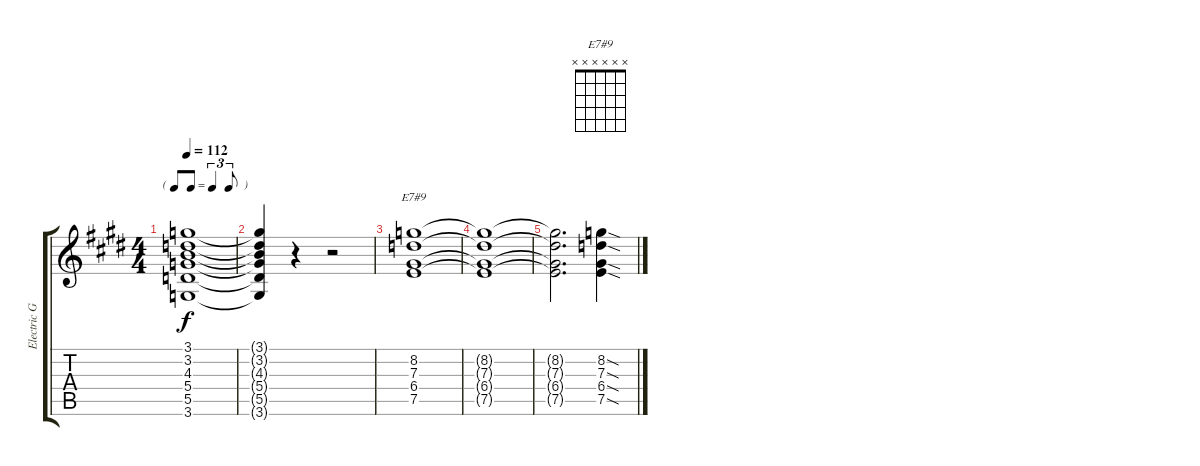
\track ("Electric Guitar" "Electric G") {instrument overdrivenguitar}
\staff {score tabs}
\tuning (E4 B3 G3 D3 A2 E2) {hide}
\chord ("E7#9" x x x x x x)
\ts (4 4)
\tf triplet8th
\tempo 112
\clef g2
\ks e
(3.1{t} 3.2{t} 4.3{t} 5.4{t} 5.5{t} 3.6{t}).1{dy f} |
(3.1{t} 3.2{t} 4.3{t} 5.4{t} 5.5{t} 3.6{t}).4 r.4 r.2 |
(8.2 7.3 6.4 7.5).1{ch "E7#9"} |
(8.2{t} 7.3{t} 6.4{t} 7.5{t}).1 |
(8.2{t} 7.3{t} 6.4{t} 7.5{t}).2{d} (8.2{sod} 7.3{sod} 6.4{sod} 7.5{sod}).4
